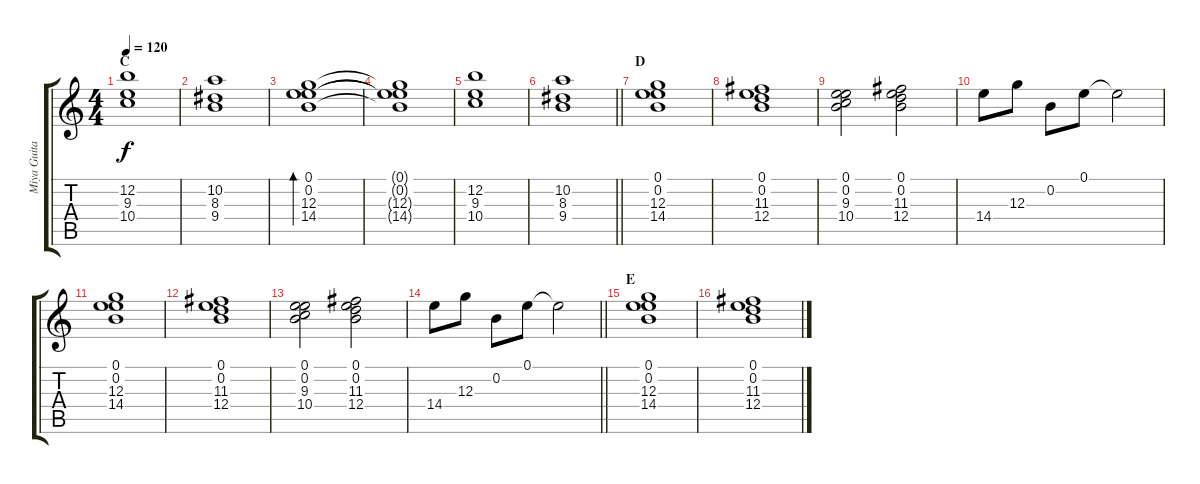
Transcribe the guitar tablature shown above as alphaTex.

\track ("Miya Guitar I" "Miya Guita") {instrument electricguitarclean}
\staff {score tabs}
\tuning (E4 B3 G3 D3 A2 E2) {hide}
\ts (4 4)
\section ("" "C")
\tempo 120
\clef g2
\ks c
(12.2 9.3 10.4).1{dy f} |
(10.2 8.3 9.4).1 |
(0.1 0.2 12.3 14.4).1{bd 60} |
(0.1{t} 0.2{t} 12.3{t} 14.4{t}).1 |
(12.2 9.3 10.4).1 |
\barLineRight lightlight
(10.2 8.3 9.4).1 |
\section ("" "D")
(0.1 0.2 12.3 14.4).1 |
(0.1 0.2 11.3 12.4).1 |
(0.1 0.2 9.3 10.4).2 (0.1 0.2 11.3 12.4).2 |
14.4.8 12.3.8 0.2.8 0.1.8 0.1{t}.2 |
(0.1 0.2 12.3 14.4).1 |
(0.1 0.2 11.3 12.4).1 |
(0.1 0.2 9.3 10.4).2 (0.1 0.2 11.3 12.4).2 |
\barLineRight lightlight
14.4.8 12.3.8 0.2.8 0.1.8 0.1{t}.2 |
\section ("" "E")
(0.1 0.2 12.3 14.4).1 |
(0.1 0.2 11.3 12.4).1
